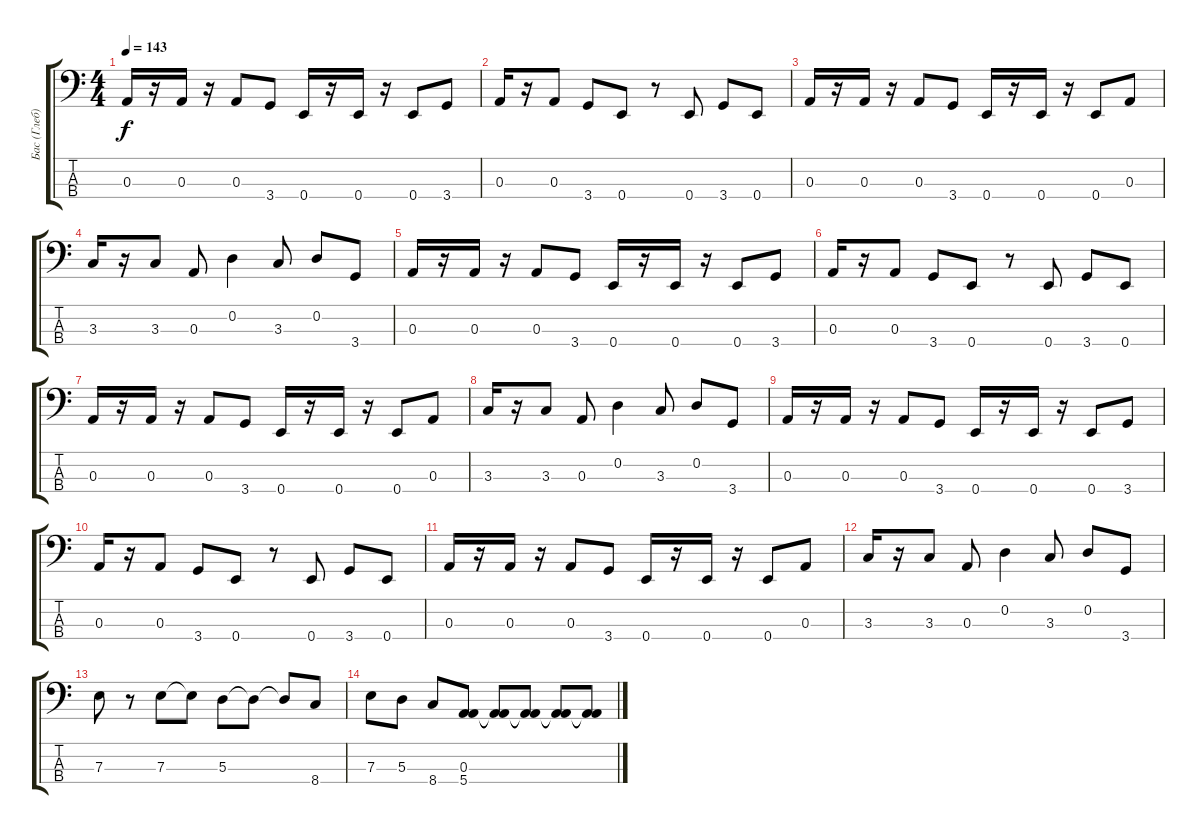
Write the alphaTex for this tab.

\track ("Бас (Глеб)" "Бас (Глеб)") {instrument electricbasspick}
\staff {score tabs}
\tuning (G2 D2 A1 E1) {hide}
\ts (4 4)
\tempo 143
\clef f4
\ks c
0.3.16{dy f} r.16 0.3.16 r.16 0.3.8 3.4.8 0.4.16 r.16 0.4.16 r.16 0.4.8 3.4.8 |
0.3.16 r.16 0.3.8 3.4.8 0.4.8 r.8 0.4.8 3.4.8 0.4.8 |
0.3.16 r.16 0.3.16 r.16 0.3.8 3.4.8 0.4.16 r.16 0.4.16 r.16 0.4.8 0.3.8 |
3.3.16 r.16 3.3.8 0.3.8 0.2.4 3.3.8 0.2.8 3.4.8 |
0.3.16 r.16 0.3.16 r.16 0.3.8 3.4.8 0.4.16 r.16 0.4.16 r.16 0.4.8 3.4.8 |
0.3.16 r.16 0.3.8 3.4.8 0.4.8 r.8 0.4.8 3.4.8 0.4.8 |
0.3.16 r.16 0.3.16 r.16 0.3.8 3.4.8 0.4.16 r.16 0.4.16 r.16 0.4.8 0.3.8 |
3.3.16 r.16 3.3.8 0.3.8 0.2.4 3.3.8 0.2.8 3.4.8 |
0.3.16 r.16 0.3.16 r.16 0.3.8 3.4.8 0.4.16 r.16 0.4.16 r.16 0.4.8 3.4.8 |
0.3.16 r.16 0.3.8 3.4.8 0.4.8 r.8 0.4.8 3.4.8 0.4.8 |
0.3.16 r.16 0.3.16 r.16 0.3.8 3.4.8 0.4.16 r.16 0.4.16 r.16 0.4.8 0.3.8 |
3.3.16 r.16 3.3.8 0.3.8 0.2.4 3.3.8 0.2.8 3.4.8 |
7.3.8 r.8 7.3.8 7.3{t}.8 5.3.8 5.3{t}.8 5.3{t}.8 8.4.8 |
7.3.8 5.3.8 8.4.8 (0.3 5.4).8 (0.3{t} 5.4{t}).8 (0.3{t} 5.4{t}).8 (0.3{t} 5.4{t}).8 (0.3{t} 5.4{t}).8
